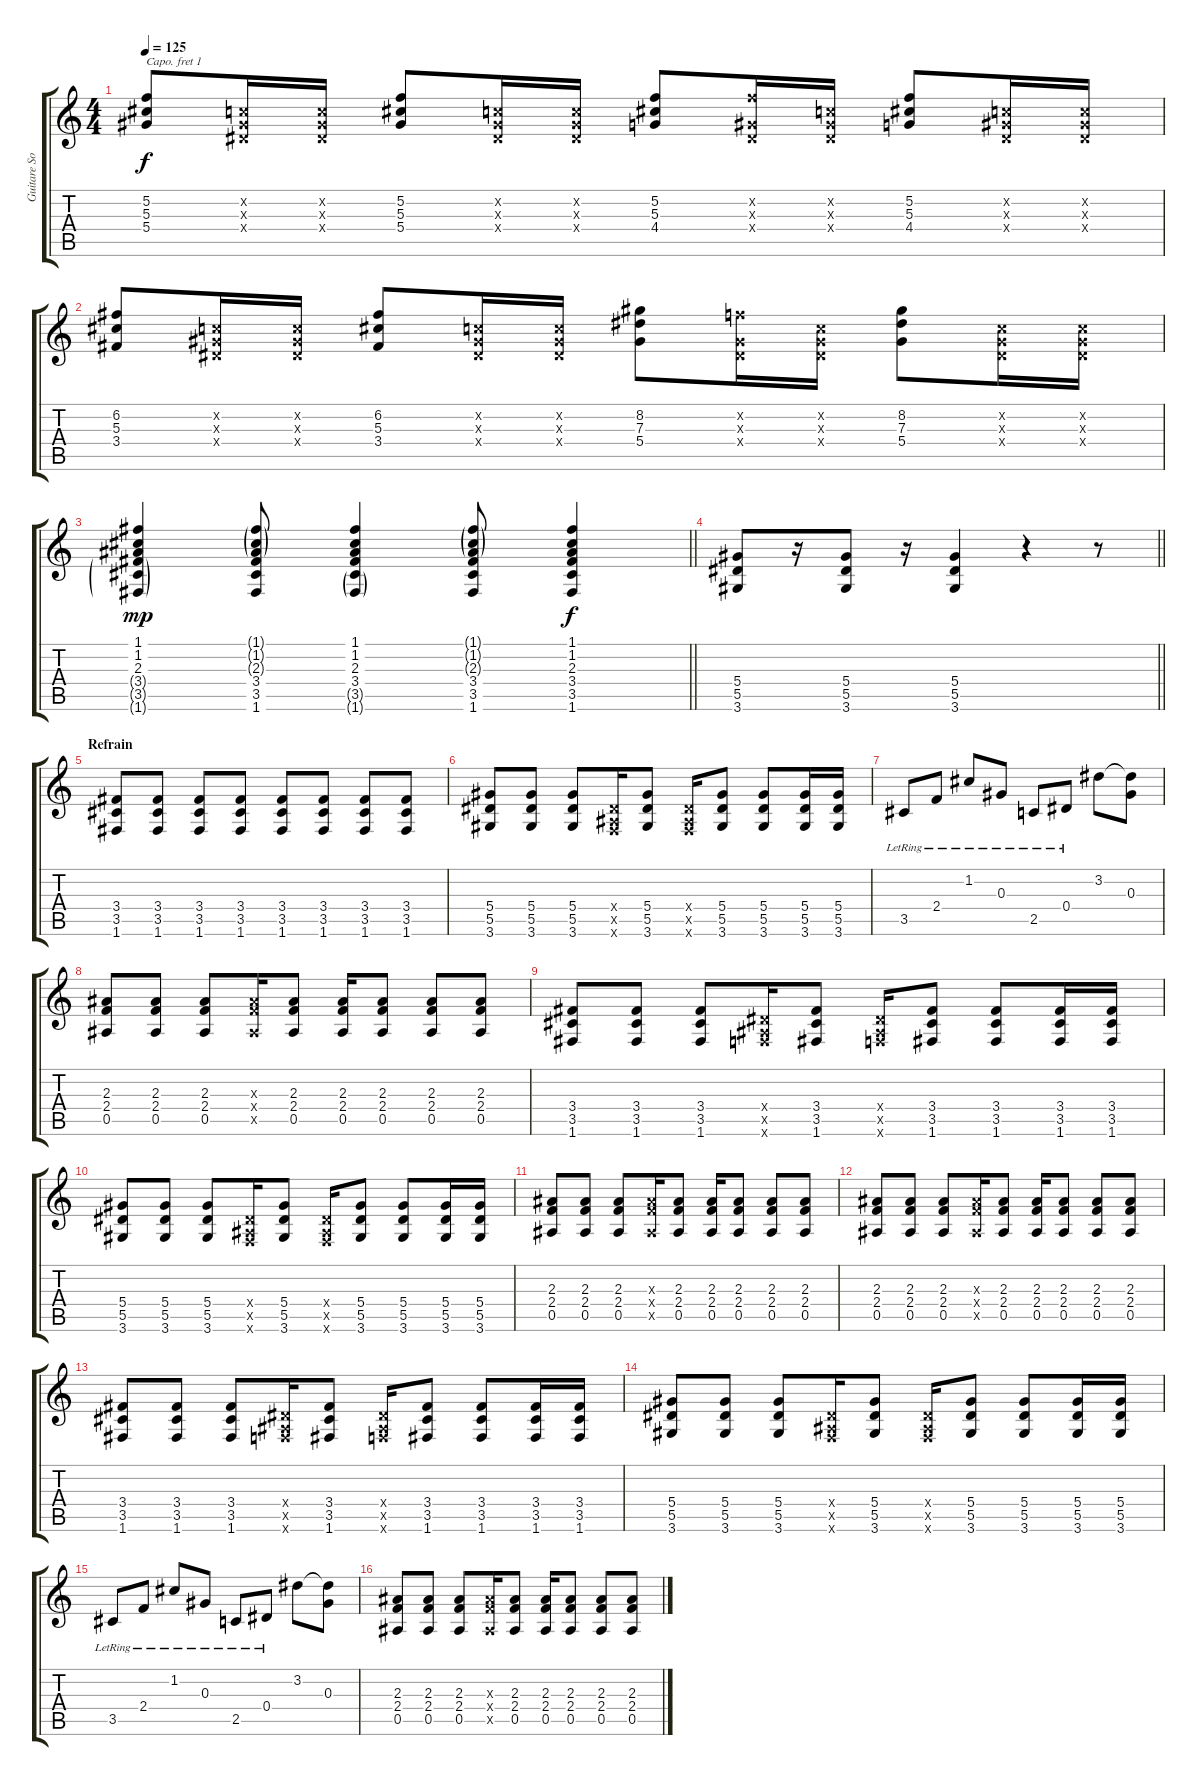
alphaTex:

\track ("Guitare Solo" "Guitare So") {instrument distortionguitar}
\staff {score tabs}
\capo 1
\tuning (E4 B3 G3 D3 A2 E2) {hide}
\ts (4 4)
\tempo 125
\clef g2
\ks c
(5.2 5.3 5.4).8{dy f} (0.2{x} 0.3{x} 0.4{x}).16 (0.2{x} 0.3{x} 0.4{x}).16 (5.2 5.3 5.4).8 (0.2{x} 0.3{x} 0.4{x}).16 (0.2{x} 0.3{x} 0.4{x}).16 (5.2 5.3 4.4).8 (5.2{x} 0.3{x} 0.4{x}).16 (0.2{x} 0.3{x} 0.4{x}).16 (5.2 5.3 4.4).8 (0.2{x} 0.3{x} 0.4{x}).16 (0.2{x} 0.3{x} 0.4{x}).16 |
(6.2 5.3 3.4).8 (0.2{x} 0.3{x} 0.4{x}).16 (0.2{x} 0.3{x} 0.4{x}).16 (6.2 5.3 3.4).8 (0.2{x} 0.3{x} 0.4{x}).16 (0.2{x} 0.3{x} 0.4{x}).16 (8.2 7.3 5.4).8 (5.2{x} 0.3{x} 0.4{x}).16 (0.2{x} 0.3{x} 0.4{x}).16 (8.2 7.3 5.4).8 (0.2{x} 0.3{x} 0.4{x}).16 (0.2{x} 0.3{x} 0.4{x}).16 |
\barLineRight lightlight
(1.1 1.2 2.3 3.4{g} 3.5{g} 1.6{g}).4{dy mp} (1.1{g} 1.2{g} 2.3{g} 3.4 3.5 1.6).8 (1.1 1.2 2.3 3.4 3.5{g} 1.6{g}).4 (1.1{g} 1.2{g} 2.3{g} 3.4 3.5 1.6).8 (1.1 1.2 2.3 3.4 3.5 1.6).4{dy f} |
\barLineRight lightlight
(5.4 5.5 3.6).8 r.16 (5.4 5.5 3.6).8 r.16 (5.4 5.5 3.6).4 r.4 r.8 |
\section ("" "Refrain")
(3.4 3.5 1.6).8{volume 10 balance 8 instrument overdrivenguitar} (3.4 3.5 1.6).8 (3.4 3.5 1.6).8 (3.4 3.5 1.6).8 (3.4 3.5 1.6).8 (3.4 3.5 1.6).8 (3.4 3.5 1.6).8 (3.4 3.5 1.6).8 |
(5.4 5.5 3.6).8 (5.4 5.5 3.6).8 (5.4 5.5 3.6).8 (0.4{x} 0.5{x} 0.6{x}).16 (5.4 5.5 3.6).8 (0.4{x} 0.5{x} 0.6{x}).16 (5.4 5.5 3.6).8 (5.4 5.5 3.6).8 (5.4 5.5 3.6).16 (5.4 5.5 3.6).16 |
3.5{lr}.8 2.4{lr}.8 1.2{lr}.8 0.3{lr}.8 2.5{lr}.8 0.4{lr}.8 3.2.8 (3.2{t} 0.3).8 |
(2.3 2.4 0.5).8 (2.3 2.4 0.5).8 (2.3 2.4 0.5).8 (2.3{x} 2.4{x} 0.5{x}).16 (2.3 2.4 0.5).8 (2.3 2.4 0.5).16 (2.3 2.4 0.5).8 (2.3 2.4 0.5).8 (2.3 2.4 0.5).8 |
(3.4 3.5 1.6).8 (3.4 3.5 1.6).8 (3.4 3.5 1.6).8 (0.4{x} 0.5{x} 0.6{x}).16 (3.4 3.5 1.6).8 (0.4{x} 0.5{x} 0.6{x}).16 (3.4 3.5 1.6).8 (3.4 3.5 1.6).8 (3.4 3.5 1.6).16 (3.4 3.5 1.6).16 |
(5.4 5.5 3.6).8 (5.4 5.5 3.6).8 (5.4 5.5 3.6).8 (0.4{x} 0.5{x} 0.6{x}).16 (5.4 5.5 3.6).8 (0.4{x} 0.5{x} 0.6{x}).16 (5.4 5.5 3.6).8 (5.4 5.5 3.6).8 (5.4 5.5 3.6).16 (5.4 5.5 3.6).16 |
(2.3 2.4 0.5).8 (2.3 2.4 0.5).8 (2.3 2.4 0.5).8 (2.3{x} 2.4{x} 0.5{x}).16 (2.3 2.4 0.5).8 (2.3 2.4 0.5).16 (2.3 2.4 0.5).8 (2.3 2.4 0.5).8 (2.3 2.4 0.5).8 |
(2.3 2.4 0.5).8 (2.3 2.4 0.5).8 (2.3 2.4 0.5).8 (2.3{x} 2.4{x} 0.5{x}).16 (2.3 2.4 0.5).8 (2.3 2.4 0.5).16 (2.3 2.4 0.5).8 (2.3 2.4 0.5).8 (2.3 2.4 0.5).8 |
(3.4 3.5 1.6).8 (3.4 3.5 1.6).8 (3.4 3.5 1.6).8 (0.4{x} 0.5{x} 0.6{x}).16 (3.4 3.5 1.6).8 (0.4{x} 0.5{x} 0.6{x}).16 (3.4 3.5 1.6).8 (3.4 3.5 1.6).8 (3.4 3.5 1.6).16 (3.4 3.5 1.6).16 |
(5.4 5.5 3.6).8 (5.4 5.5 3.6).8 (5.4 5.5 3.6).8 (0.4{x} 0.5{x} 0.6{x}).16 (5.4 5.5 3.6).8 (0.4{x} 0.5{x} 0.6{x}).16 (5.4 5.5 3.6).8 (5.4 5.5 3.6).8 (5.4 5.5 3.6).16 (5.4 5.5 3.6).16 |
3.5{lr}.8 2.4{lr}.8 1.2{lr}.8 0.3{lr}.8 2.5{lr}.8 0.4{lr}.8 3.2.8 (3.2{t} 0.3).8 |
(2.3 2.4 0.5).8 (2.3 2.4 0.5).8 (2.3 2.4 0.5).8 (2.3{x} 2.4{x} 0.5{x}).16 (2.3 2.4 0.5).8 (2.3 2.4 0.5).16 (2.3 2.4 0.5).8 (2.3 2.4 0.5).8 (2.3 2.4 0.5).8
